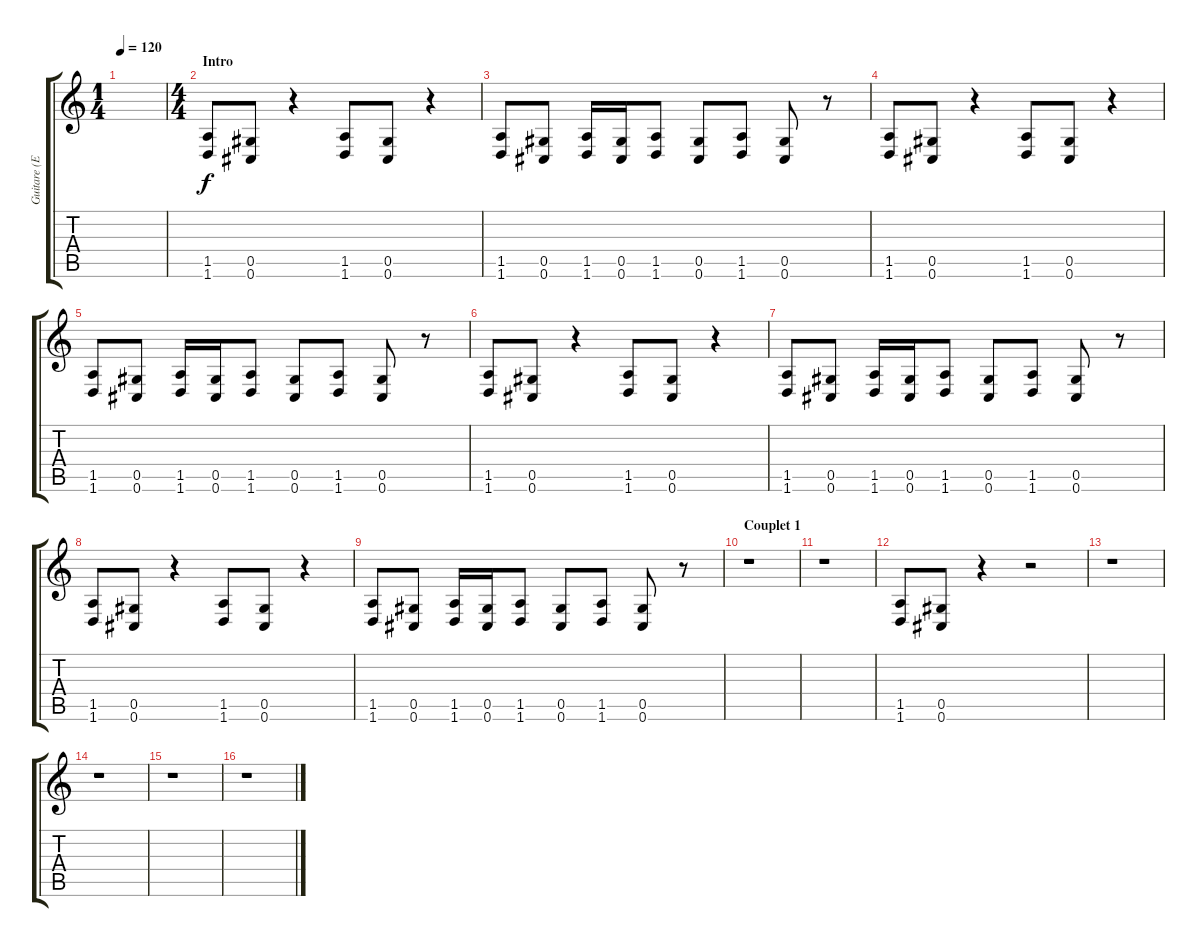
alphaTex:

\track ("Guitare (Edsel Dope)" "Guitare (E") {instrument distortionguitar}
\staff {score tabs}
\tuning (Eb4 Bb3 Gb3 Db3 Ab2 Db2) {hide}
\ts (1 4)
\tempo 120
\clef g2
\ks c
|
\ts (4 4)
\section ("" "Intro")
(1.5 1.6).8 (0.5 0.6).8 r.4 (1.5 1.6).8 (0.5 0.6).8 r.4 |
(1.5 1.6).8 (0.5 0.6).8 (1.5 1.6).16 (0.5 0.6).16 (1.5 1.6).8 (0.5 0.6).8 (1.5 1.6).8 (0.5 0.6).8 r.8 |
(1.5 1.6).8 (0.5 0.6).8 r.4 (1.5 1.6).8 (0.5 0.6).8 r.4 |
(1.5 1.6).8 (0.5 0.6).8 (1.5 1.6).16 (0.5 0.6).16 (1.5 1.6).8 (0.5 0.6).8 (1.5 1.6).8 (0.5 0.6).8 r.8 |
(1.5 1.6).8 (0.5 0.6).8 r.4 (1.5 1.6).8 (0.5 0.6).8 r.4 |
(1.5 1.6).8 (0.5 0.6).8 (1.5 1.6).16 (0.5 0.6).16 (1.5 1.6).8 (0.5 0.6).8 (1.5 1.6).8 (0.5 0.6).8 r.8 |
(1.5 1.6).8 (0.5 0.6).8 r.4 (1.5 1.6).8 (0.5 0.6).8 r.4 |
(1.5 1.6).8 (0.5 0.6).8 (1.5 1.6).16 (0.5 0.6).16 (1.5 1.6).8 (0.5 0.6).8 (1.5 1.6).8 (0.5 0.6).8 r.8 |
\section ("" "Couplet 1")
r.1 |
r.1 |
(1.5 1.6).8 (0.5 0.6).8 r.4 r.2 |
r.1 |
r.1 |
r.1 |
r.1
